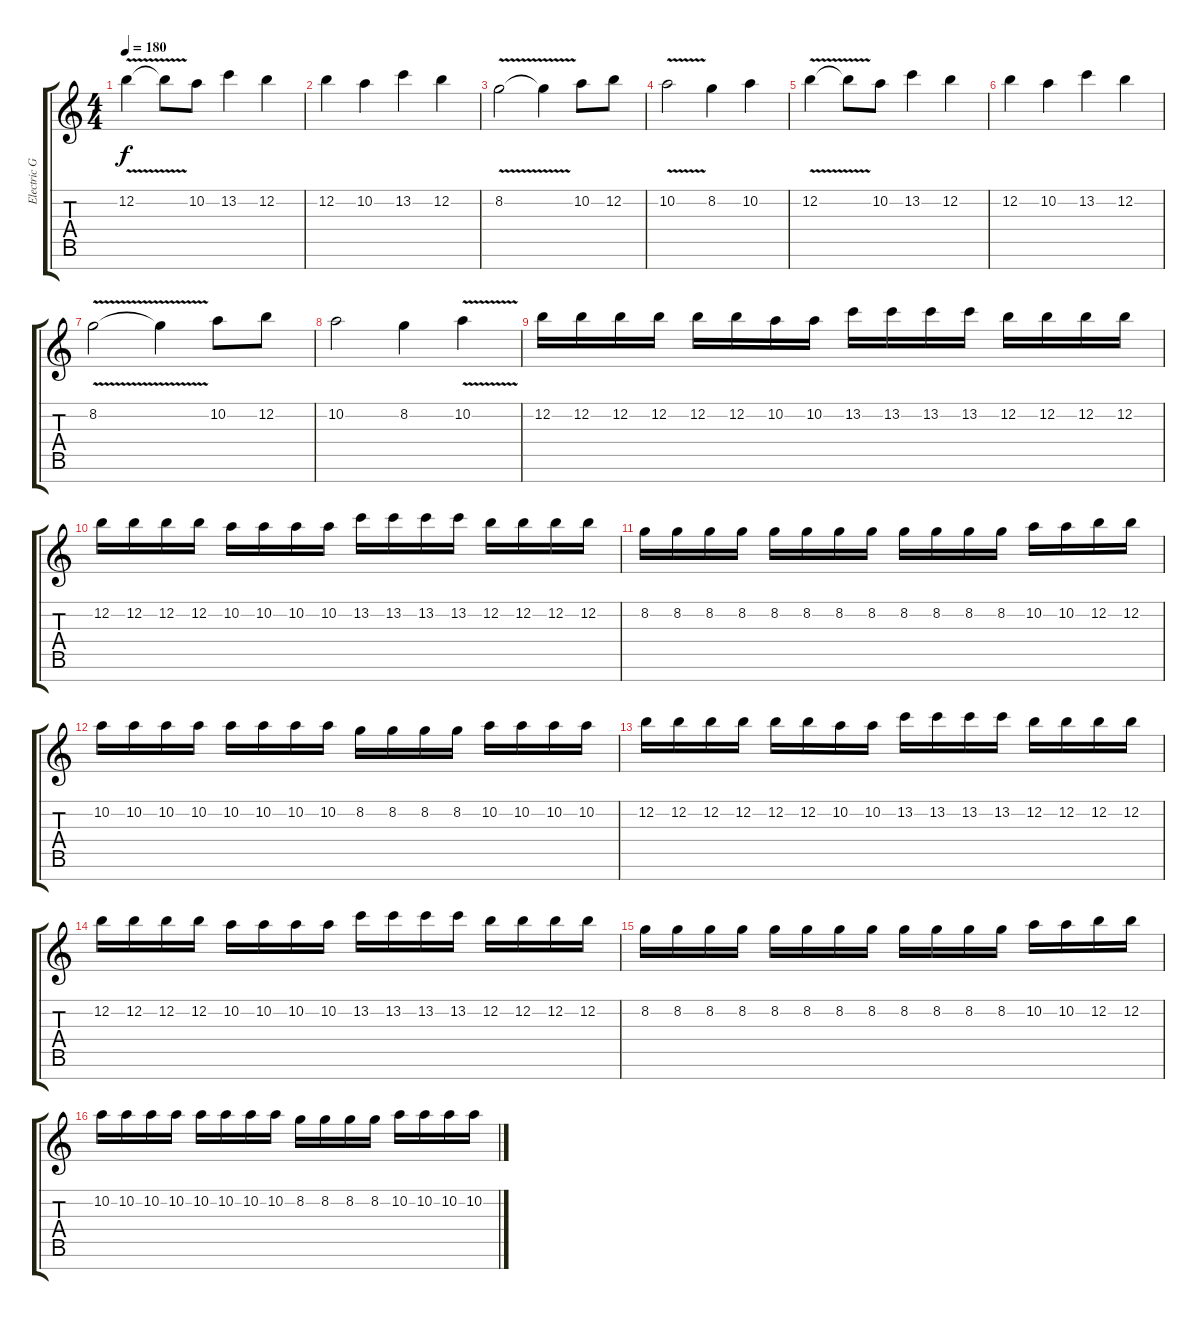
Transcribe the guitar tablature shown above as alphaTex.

\track ("Electric Guitar" "Electric G") {instrument overdrivenguitar}
\staff {score tabs}
\tuning (E4 B3 G3 D3 A2 E2 B1) {hide}
\ts (4 4)
\tempo 180
\clef g2
\ks c
12.2{v}.4{dy f} 12.2{t}.8 10.2.8 13.2.4 12.2.4 |
12.2.4 10.2.4 13.2.4 12.2.4 |
8.2{v}.2 8.2{t}.4 10.2.8 12.2.8 |
10.2{v}.2 8.2.4 10.2.4 |
12.2{v}.4 12.2{t}.8 10.2.8 13.2.4 12.2.4 |
12.2.4 10.2.4 13.2.4 12.2.4 |
8.2{v}.2 8.2{t}.4 10.2.8 12.2.8 |
10.2.2 8.2.4 10.2{v}.4 |
12.2.16 12.2.16 12.2.16 12.2.16 12.2.16 12.2.16 10.2.16 10.2.16 13.2.16 13.2.16 13.2.16 13.2.16 12.2.16 12.2.16 12.2.16 12.2.16 |
12.2.16 12.2.16 12.2.16 12.2.16 10.2.16 10.2.16 10.2.16 10.2.16 13.2.16 13.2.16 13.2.16 13.2.16 12.2.16 12.2.16 12.2.16 12.2.16 |
8.2.16 8.2.16 8.2.16 8.2.16 8.2.16 8.2.16 8.2.16 8.2.16 8.2.16 8.2.16 8.2.16 8.2.16 10.2.16 10.2.16 12.2.16 12.2.16 |
10.2.16 10.2.16 10.2.16 10.2.16 10.2.16 10.2.16 10.2.16 10.2.16 8.2.16 8.2.16 8.2.16 8.2.16 10.2.16 10.2.16 10.2.16 10.2.16 |
12.2.16 12.2.16 12.2.16 12.2.16 12.2.16 12.2.16 10.2.16 10.2.16 13.2.16 13.2.16 13.2.16 13.2.16 12.2.16 12.2.16 12.2.16 12.2.16 |
12.2.16 12.2.16 12.2.16 12.2.16 10.2.16 10.2.16 10.2.16 10.2.16 13.2.16 13.2.16 13.2.16 13.2.16 12.2.16 12.2.16 12.2.16 12.2.16 |
8.2.16 8.2.16 8.2.16 8.2.16 8.2.16 8.2.16 8.2.16 8.2.16 8.2.16 8.2.16 8.2.16 8.2.16 10.2.16 10.2.16 12.2.16 12.2.16 |
10.2.16 10.2.16 10.2.16 10.2.16 10.2.16 10.2.16 10.2.16 10.2.16 8.2.16 8.2.16 8.2.16 8.2.16 10.2.16 10.2.16 10.2.16 10.2.16
